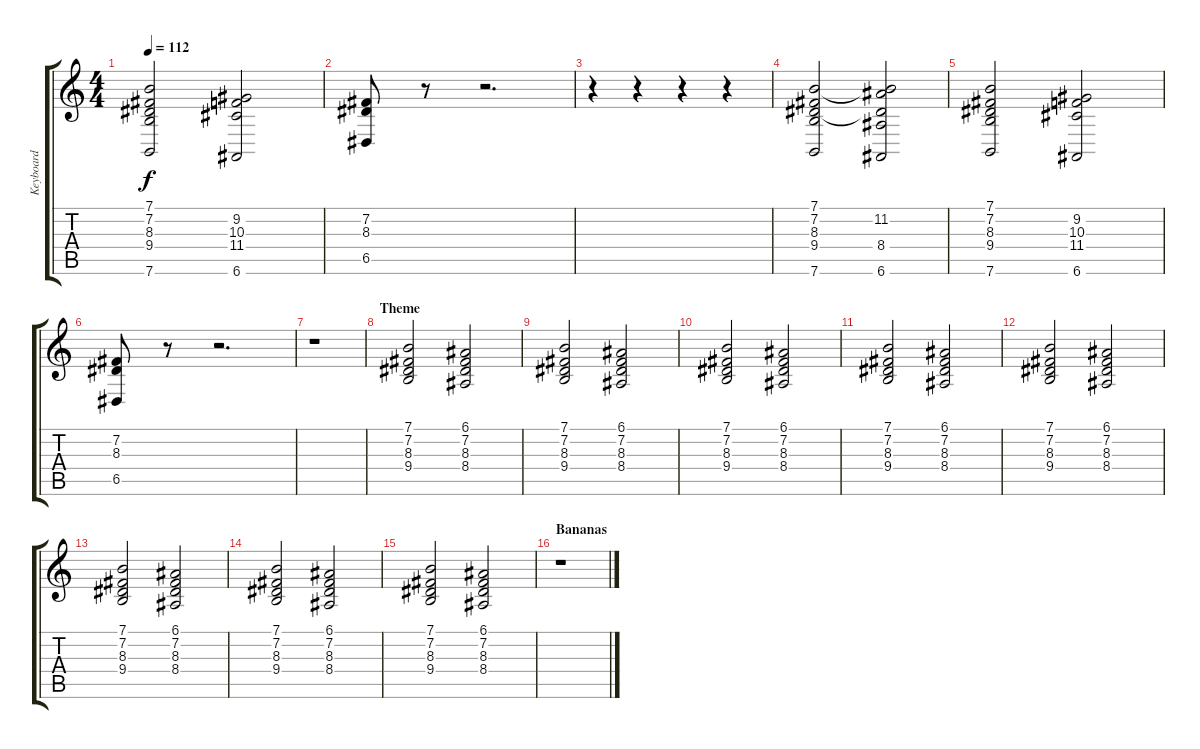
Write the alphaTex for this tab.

\track ("Keyboard" "Keyboard") {instrument pad5bowed}
\staff {score tabs}
\tuning (E4 B3 G3 D3 A2 E2) {hide}
\ts (4 4)
\tempo 112
\clef g2
\ks c
(7.1 7.2 8.3 9.4 7.6).2{dy f volume 16} (9.2 10.3 11.4 6.6).2 |
(7.2 8.3 6.5).8 r.8{volume 0} r.2{d} |
r.4 r.4 r.4 r.4 |
(7.1 7.2 8.3 9.4 7.6).2{volume 11 instrument pad3polysynth} (7.1{t} 11.2 8.3{t} 8.4 6.6).2 |
(7.1 7.2 8.3 9.4 7.6).2{volume 16} (9.2 10.3 11.4 6.6).2 |
(7.2 8.3 6.5).8 r.8{volume 0} r.2{d} |
r.1 |
\section ("" "Theme")
(7.1 7.2 8.3 9.4).2{volume 9 instrument pad5bowed} (6.1 7.2 8.3 8.4).2 |
(7.1 7.2 8.3 9.4).2 (6.1 7.2 8.3 8.4).2 |
(7.1 7.2 8.3 9.4).2{volume 2} (6.1 7.2 8.3 8.4).2 |
(7.1 7.2 8.3 9.4).2 (6.1 7.2 8.3 8.4).2 |
(7.1 7.2 8.3 9.4).2{volume 9 instrument pad5bowed} (6.1 7.2 8.3 8.4).2 |
(7.1 7.2 8.3 9.4).2 (6.1 7.2 8.3 8.4).2 |
(7.1 7.2 8.3 9.4).2{volume 2} (6.1 7.2 8.3 8.4).2 |
(7.1 7.2 8.3 9.4).2 (6.1 7.2 8.3 8.4).2 |
\section ("" "Bananas")
r.1
